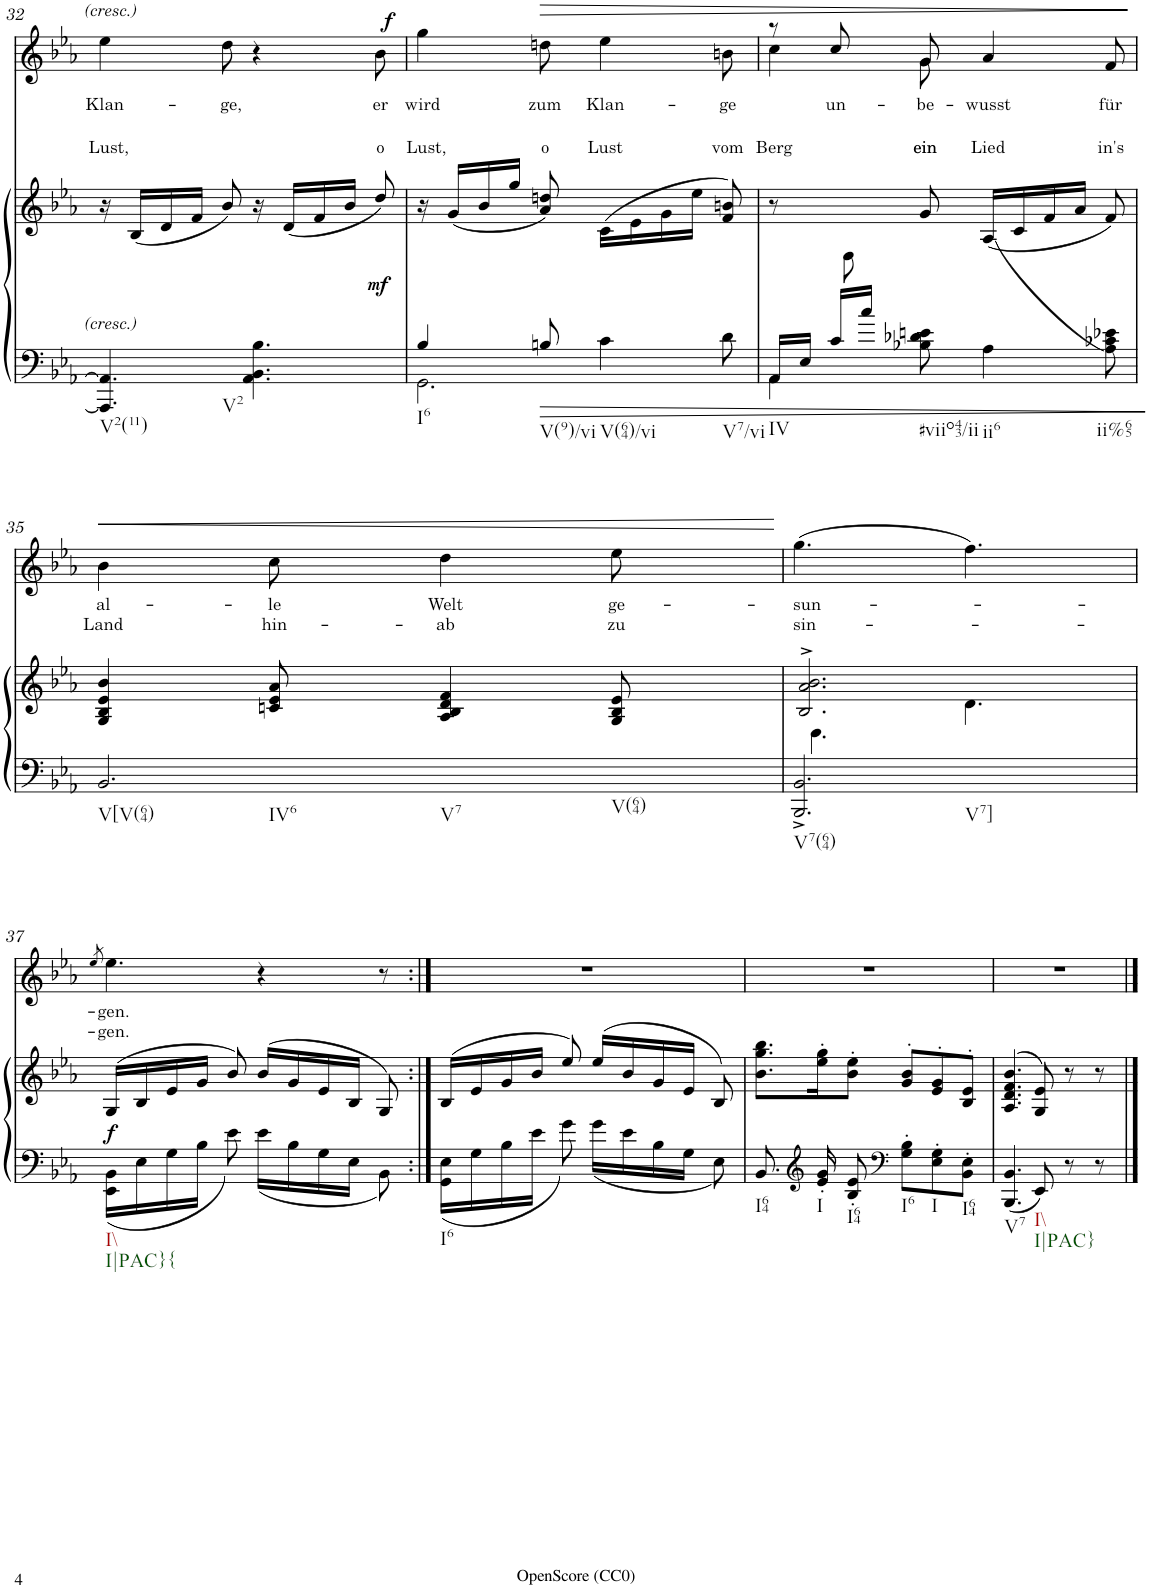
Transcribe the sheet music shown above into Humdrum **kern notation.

**kern	**kern	**dynam	**kern	**text	**text	**dynam
*part2	*part2	*part2	*part1	*part1	*part1	*part1
*staff3	*staff2	*staff2/3	*staff1	*staff1	*staff1	*staff1
*I"Piano	*	*	*I"Voice	*	*	*
*I'Pno	*	*	*	*	*	*
!!LO:PB:g=z
*clefF4	*clefG2	*	*clefG2	*	*	*
*k[b-e-a-]	*k[b-e-a-]	*	*k[b-e-a-]	*	*	*
*M6/8	*M6/8	*	*M6/8	*	*	*
=32	=32	=32	=32	=32	=32	=32
!LO:TX:b:t=V2(11)	!	!	!	!	!	!
!LO:TX:b:t=V2	!	!	!	!	!	!
!	!	!	!	!LO:LY:b	!LO:LY:b	!
4.AAA-/] 4.AA-/]	16r	.	4ee-\	Klan-	Lust,	.
.	(<16B-/LL	.	.	.	.	.
.	16d/	.	.	.	.	.
.	16f/JJ	.	.	.	.	.
!	!	!	!	!LO:LY:b	!	!
.	8b-/)	.	8dd\	-ge,	.	.
4.AA-\ 4.BB-\ 4.B-\	16r	.	4r	.	.	.
.	(<16d/LL	.	.	.	.	.
.	16f/	.	.	.	.	.
.	16b-/JJ	.	.	.	.	.
!	!	!LO:DY:b	!	!LO:LY:b	!LO:LY:b	!LO:DY:a
.	8dd/)	mf	8b-\	er	o	f
=33	=33	=33	=33	=33	=33	=33
*^	*	*	*	*	*	*
!LO:TX:b:t=I6	!	!	!	!	!	!	!
!	!	!	!	!	!LO:LY:b	!LO:LY:b	!
4B-/	2.GG\	16r	.	4gg\	wird	Lust,	.
.	.	(<16g/LL	.	.	.	.	.
.	.	16b-/	.	.	.	.	.
.	.	16gg/JJ	.	.	.	.	.
!LO:TX:b:t=V(9)/vi	!	!	!	!	!	!	!
!	!	!	!	!	!LO:LY:b	!LO:LY:b	!LO:HP:b
8Bn/	.	8a-/ 8ddn/)	.	8ddn\	zum	o	>
!LO:TX:b:t=V(64)/vi	!	!	!	!	!	!	!
!	!	!	!	!	!LO:LY:b	!LO:LY:b	!
4c\	.	(16c\LL	.	4ee-\	Klan-	Lust	.
.	.	16e-\	.	.	.	.	.
.	.	16g\	.	.	.	.	.
.	.	16ee-\JJ	.	.	.	.	.
!LO:TX:b:t=V7/vi	!	!	!	!	!	!	!
!	!	!	!	!	!LO:LY:b	!LO:LY:b	!
8d\	.	8f/ 8bn/)	.	8bn\	-ge	vom	.
=34	=34	=34	=34	=34	=34	=34	=34
*	*	*	*	*^	*	*	*
!LO:TX:b:t=IV	!	!	!	!	!	!	!	!
!	!	!	!	!	!	!	!LO:LY:b	!
16AA-/LL	4AA-\	8r	.	8r	4cc\	.	Berg	.
16E-/JJ	.	.	.	.	.	.	.	.
!	!	!	!	!	!	!LO:LY:b	!	!
16c/LL	.	8e-\	.	8cc/L	.	un-	.	.
16cc/JJ	.	.	.	.	.	.	.	.
!LO:TX:b:t=#viio43/ii	!	!	!	!	!	!	!	!
!	!	!	!	!	!	!LO:LY:b	!LO:LY:b	!
!	!	!	!	!	!	!	!LO:LY:b	!
8B-X\ 8d-X\ 8en\	8ryy	8g/	.	8g/J	8g\	.	ein	.
!LO:TX:b:t=ii6	!	!	!	!	!	!	!	!
!	!	!	!	!	!	!LO:LY:b	!LO:LY:b	!
8ryy	4A-\	([<16A-/LL	.	4a-/	4.ryy	-wusst	Lied	.
.	.	16c/	.	.	.	.	.	.
8ryy	.	16f/	.	.	.	.	.	.
.	.	16a-/JJ	.	.	.	.	.	.
!LO:TX:b:t=ii%65	!	!	!	!	!	!	!	!
!	!	!	!	!	!	!LO:LY:b	!LO:LY:b	!
8A-\] 8c-X\ 8e-X\	8ryy	8f/)	.	8f/	.	für	in's	.
*v	*v	*	*	*v	*v	*	*	*
.	.	.	.	.	.	]
!!LO:LB:g=z
=35	=35	=35	=35	=35	=35	=35
!LO:TX:b:t=V[V(64)	!	!	!	!	!	!
!LO:TX:b:t=IV6	!	!	!	!	!	!
!LO:TX:b:t=V7	!	!	!	!	!	!
!LO:TX:b:t=V(64)	!	!	!	!	!	!
!	!	!	!	!LO:LY:b	!LO:LY:b	!LO:HP:b
2.BB-/	4G/ 4B-/ 4e-/ 4b-/	.	4b-\	al-	Land	<
!	!	!	!	!LO:LY:b	!LO:LY:b	!
.	8cn/ 8e-/ 8a-/	.	8cc\	-le	hin-	.
!	!	!	!	!LO:LY:b	!LO:LY:b	!
.	4A-/ 4B-/ 4d/ 4f/	.	4dd\	Welt	-ab	.
!	!	!	!	!LO:LY:b	!LO:LY:b	!
.	8G/ 8B-/ 8e-/	.	8ee-\	ge-	zu	.
.	.	.	.	.	.	[
=36	=36	=36	=36	=36	=36	=36
*	*^	*	*	*	*	*
!LO:TX:b:t=V7(64)	!	!	!	!	!	!	!
!LO:TX:b:t=V7]	!	!	!	!	!	!	!
!	!	!	!	!	!LO:LY:b	!LO:LY:b	!
2.BBB-/^ 2.BB-/^	2.B-/^ 2.a-/^ 2.b-/^	4.e-\	.	(4.gg\	-sun-	sin-	.
.	.	4.d\	.	4.ff\)	.	.	.
*	*v	*v	*	*	*	*	*
!!LO:LB:g=z
=37	=37	=37	=37	=37	=37	=37
.	.	.	8qee-/	.	.	.
!LO:TX:b:t=I\\	!	!	!	!	!	!
!LO:TX:b:t=I|PAC}{	!	!	!	!	!	!
!	!	!LO:DY:a=2	!	!LO:LY:b	!LO:LY:b	!
16EE-\ 16BB-\LL	(>16G/LL	f	4.ee-\	-gen.	-gen.	.
16E-\	16B-/	.	.	.	.	.
16G\	16e-/	.	.	.	.	.
16B-\JJ	16g/JJ	.	.	.	.	.
8e-\	8b-/)	.	.	.	.	.
16e-\LL	(>16b-/LL	.	4r	.	.	.
16B-\	16g/	.	.	.	.	.
16G\	16e-/	.	.	.	.	.
16E-\JJ	16B-/JJ	.	.	.	.	.
8BB-\	8G/)	.	8r	.	.	.
=38:|!	=38:|!	=38:|!	=38:|!	=38:|!	=38:|!	=38:|!
!LO:TX:b:t=I6	!	!	!	!	!	!
16GG\ 16E-\LL	(>16B-/LL	.	2.r	.	.	.
16G\	16e-/	.	.	.	.	.
16B-\	16g/	.	.	.	.	.
16e-\JJ	16b-/JJ	.	.	.	.	.
8g\	8ee-/)	.	.	.	.	.
16g\LL	(>16ee-/LL	.	.	.	.	.
16e-\	16b-/	.	.	.	.	.
16B-\	16g/	.	.	.	.	.
16G\JJ	16e-/JJ	.	.	.	.	.
8E-\	8B-/)	.	.	.	.	.
=39	=39	=39	=39	=39	=39	=39
!LO:TX:b:t=I64	!	!	!	!	!	!
8.BB-/	8.b-\ 8.gg\ 8.bb-\L	.	2.r	.	.	.
*clefG2	*	*	*	*	*	*
!LO:TX:b:t=I	!	!	!	!	!	!
16e-/' 16g/'	16ee-\'> 16gg\'>K	.	.	.	.	.
!LO:TX:b:t=I64	!	!	!	!	!	!
8B-/'< 8e-/'<	8b-\'> 8ee-\'>J	.	.	.	.	.
*clefF4	*	*	*	*	*	*
!LO:TX:b:t=I6	!	!	!	!	!	!
8G\' 8B-\'L	8g/'> 8b-/'>L	.	.	.	.	.
!LO:TX:b:t=I	!	!	!	!	!	!
8E-\' 8G\'	8e-/'> 8g/'>	.	.	.	.	.
!LO:TX:b:t=I64	!	!	!	!	!	!
8BB-\' 8E-\'J	8B-/'> 8e-/'>J	.	.	.	.	.
=40	=40	=40	=40	=40	=40	=40
!LO:TX:b:t=V7	!	!	!	!	!	!
4.BBB-/ 4.BB-/	(>4.A-/ 4.d/ 4.f/ 4.b-/	.	2.r	.	.	.
!LO:TX:b:t=I\\	!	!	!	!	!	!
!LO:TX:b:t=I|PAC}	!	!	!	!	!	!
8EE-/	8G/ 8e-/)	.	.	.	.	.
8r	8r	.	.	.	.	.
8r	8r	.	.	.	.	.
==	==	==	==	==	==	==
*-	*-	*-	*-	*-	*-	*-
